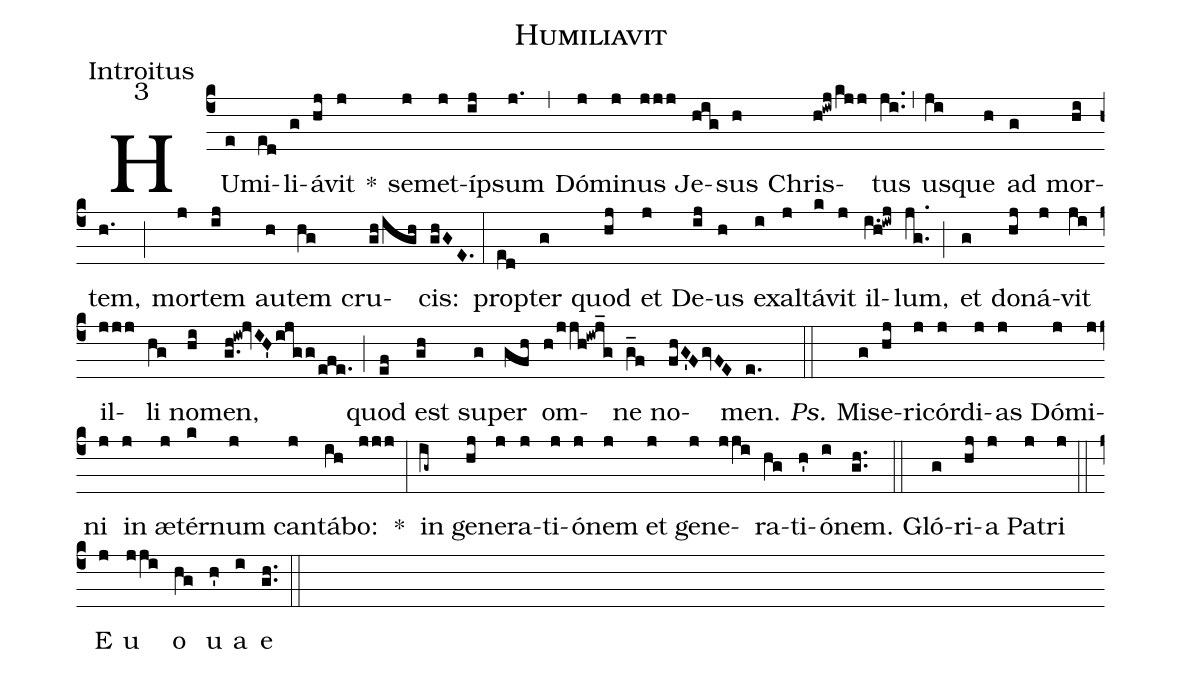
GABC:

name: Humiliavit;
office-part: Introitus;
mode: 3;
%%
(c4) HU(e)mi(ed)li(g)á(hj)vit(j) *() se(j)met(j)íp(ij)sum(j.) (,) Dó(j)mi(j)nus(jjj) Je(hig)sus(h) Chris(h!iwj/kjj)tus(ji..) (,) us(ji)que(h) ad(g) mor(hi)tem,(h.) (;) mor(j)tem(ij) au(h)tem(hg) cru(gh/igh)cis:(ghGE.) (:)
prop(ed)ter(g) quod(hj) et(j) De(ij)us(h) ex(i)al(j)tá(k)vit(j) il(i.h!iwj)lum,(jg..) (;) et(g) do(hj)ná(j)vit(ji) il(jjj)li(hg) no(hi)men,(g.h!iw!jvIH'ijgg/efe.) (;) quod(ef) est(gh) su(g)per(gfh) om(h/jjh!iwj_g)ne(g_f) no(fhG'FgvFE)men.(e.) (::)
<i>Ps.</i> Mi(g)se(hj)ri(j)cór(j)di(j)as(j) Dó(j)mi(j)ni(j) in(j) æ(j)tér(k)num(j) can(j)tá(ih)bo:(jjj) *(:)
in(ig~) ge(hj)ne(j)ra(j)ti(j)ó(j)nem(j) et(j) ge(j)ne(jji)ra(hg)ti(h')ó(i)nem.(gh..) (::)
Gló(g)ri(hj)a(j) Pa(j)tri(j) (::)
E(j) u(jji) o(hg) u(h') a(i) e(gh..) (::)
